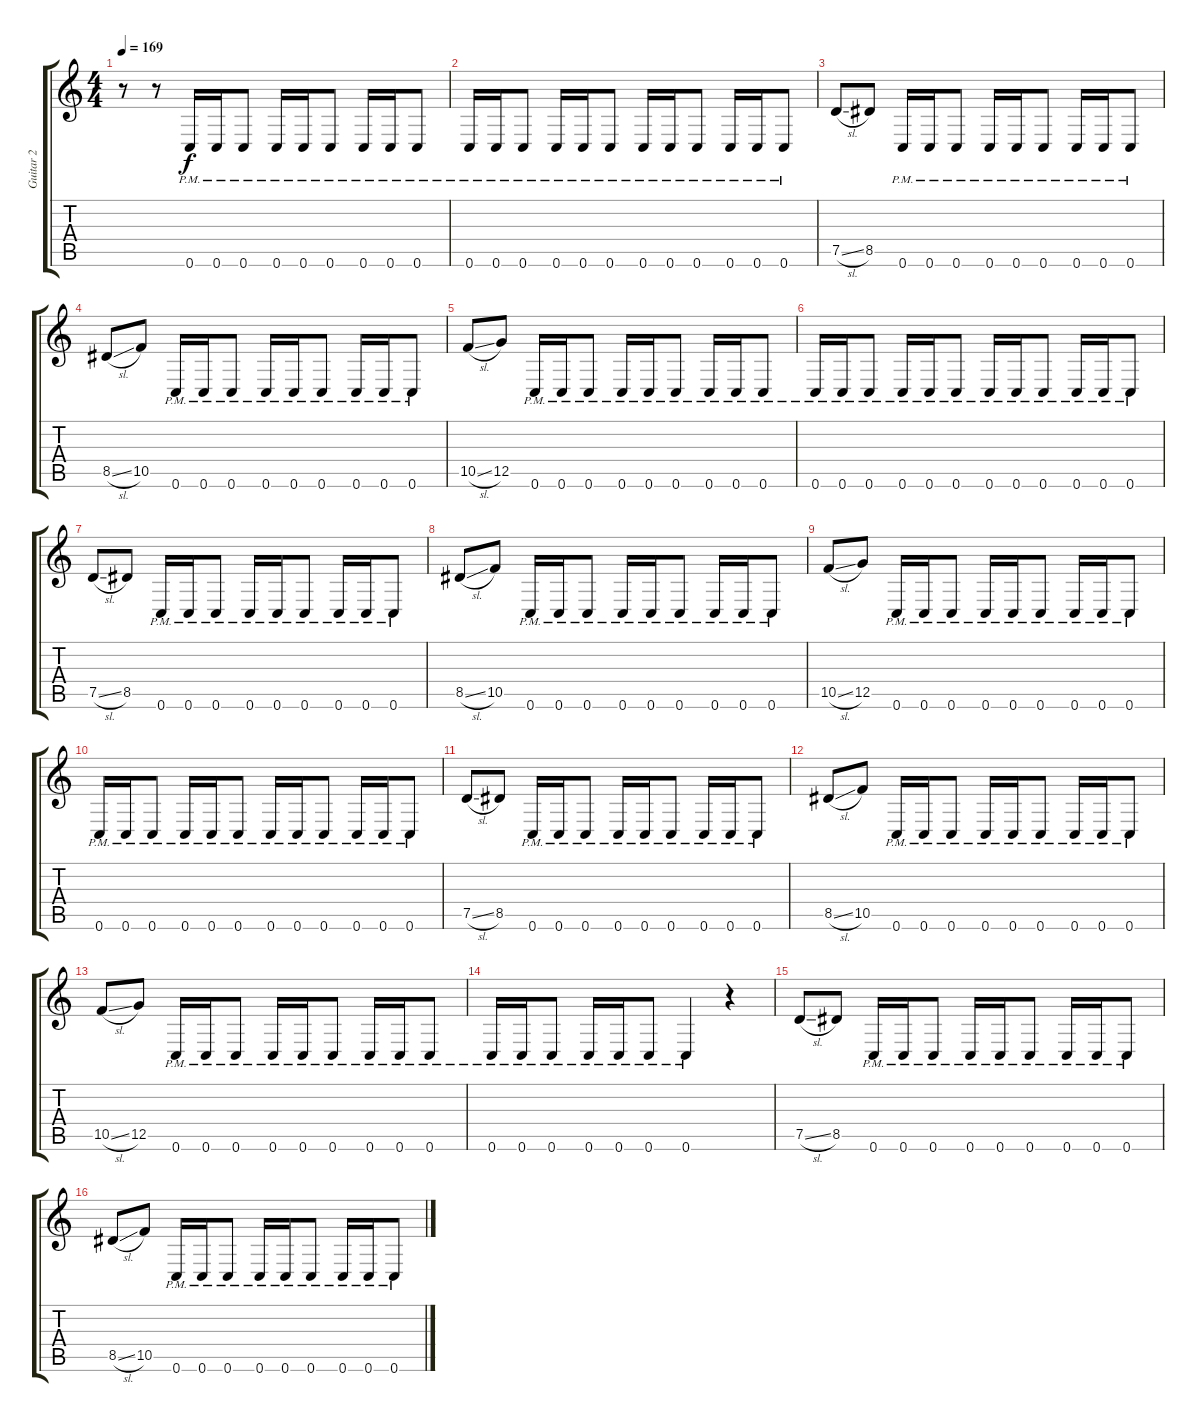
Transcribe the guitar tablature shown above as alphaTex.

\track ("Guitar 2" "Guitar 2") {instrument distortionguitar}
\staff {score tabs}
\tuning (D4 A3 F3 C3 G2 C2) {hide}
\ts (4 4)
\tempo 169
\clef g2
\ks c
r.8{dy f} r.8 0.6{pm}.16 0.6{pm}.16 0.6{pm}.8 0.6{pm}.16 0.6{pm}.16 0.6{pm}.8 0.6{pm}.16 0.6{pm}.16 0.6{pm}.8 |
0.6{pm}.16 0.6{pm}.16 0.6{pm}.8 0.6{pm}.16 0.6{pm}.16 0.6{pm}.8 0.6{pm}.16 0.6{pm}.16 0.6{pm}.8 0.6{pm}.16 0.6{pm}.16 0.6{pm}.8 |
7.5{sl}.8 8.5.8 0.6{pm}.16 0.6{pm}.16 0.6{pm}.8 0.6{pm}.16 0.6{pm}.16 0.6{pm}.8 0.6{pm}.16 0.6{pm}.16 0.6{pm}.8 |
8.5{sl}.8 10.5.8 0.6{pm}.16 0.6{pm}.16 0.6{pm}.8 0.6{pm}.16 0.6{pm}.16 0.6{pm}.8 0.6{pm}.16 0.6{pm}.16 0.6{pm}.8 |
10.5{sl}.8 12.5.8 0.6{pm}.16 0.6{pm}.16 0.6{pm}.8 0.6{pm}.16 0.6{pm}.16 0.6{pm}.8 0.6{pm}.16 0.6{pm}.16 0.6{pm}.8 |
0.6{pm}.16 0.6{pm}.16 0.6{pm}.8 0.6{pm}.16 0.6{pm}.16 0.6{pm}.8 0.6{pm}.16 0.6{pm}.16 0.6{pm}.8 0.6{pm}.16 0.6{pm}.16 0.6{pm}.8 |
7.5{sl}.8 8.5.8 0.6{pm}.16 0.6{pm}.16 0.6{pm}.8 0.6{pm}.16 0.6{pm}.16 0.6{pm}.8 0.6{pm}.16 0.6{pm}.16 0.6{pm}.8 |
8.5{sl}.8 10.5.8 0.6{pm}.16 0.6{pm}.16 0.6{pm}.8 0.6{pm}.16 0.6{pm}.16 0.6{pm}.8 0.6{pm}.16 0.6{pm}.16 0.6{pm}.8 |
10.5{sl}.8 12.5.8 0.6{pm}.16 0.6{pm}.16 0.6{pm}.8 0.6{pm}.16 0.6{pm}.16 0.6{pm}.8 0.6{pm}.16 0.6{pm}.16 0.6{pm}.8 |
0.6{pm}.16 0.6{pm}.16 0.6{pm}.8 0.6{pm}.16 0.6{pm}.16 0.6{pm}.8 0.6{pm}.16 0.6{pm}.16 0.6{pm}.8 0.6{pm}.16 0.6{pm}.16 0.6{pm}.8 |
7.5{sl}.8 8.5.8 0.6{pm}.16 0.6{pm}.16 0.6{pm}.8 0.6{pm}.16 0.6{pm}.16 0.6{pm}.8 0.6{pm}.16 0.6{pm}.16 0.6{pm}.8 |
8.5{sl}.8 10.5.8 0.6{pm}.16 0.6{pm}.16 0.6{pm}.8 0.6{pm}.16 0.6{pm}.16 0.6{pm}.8 0.6{pm}.16 0.6{pm}.16 0.6{pm}.8 |
10.5{sl}.8 12.5.8 0.6{pm}.16 0.6{pm}.16 0.6{pm}.8 0.6{pm}.16 0.6{pm}.16 0.6{pm}.8 0.6{pm}.16 0.6{pm}.16 0.6{pm}.8 |
0.6{pm}.16 0.6{pm}.16 0.6{pm}.8 0.6{pm}.16 0.6{pm}.16 0.6{pm}.8 0.6{pm}.4 r.4 |
7.5{sl}.8 8.5.8 0.6{pm}.16 0.6{pm}.16 0.6{pm}.8 0.6{pm}.16 0.6{pm}.16 0.6{pm}.8 0.6{pm}.16 0.6{pm}.16 0.6{pm}.8 |
8.5{sl}.8 10.5.8 0.6{pm}.16 0.6{pm}.16 0.6{pm}.8 0.6{pm}.16 0.6{pm}.16 0.6{pm}.8 0.6{pm}.16 0.6{pm}.16 0.6{pm}.8
